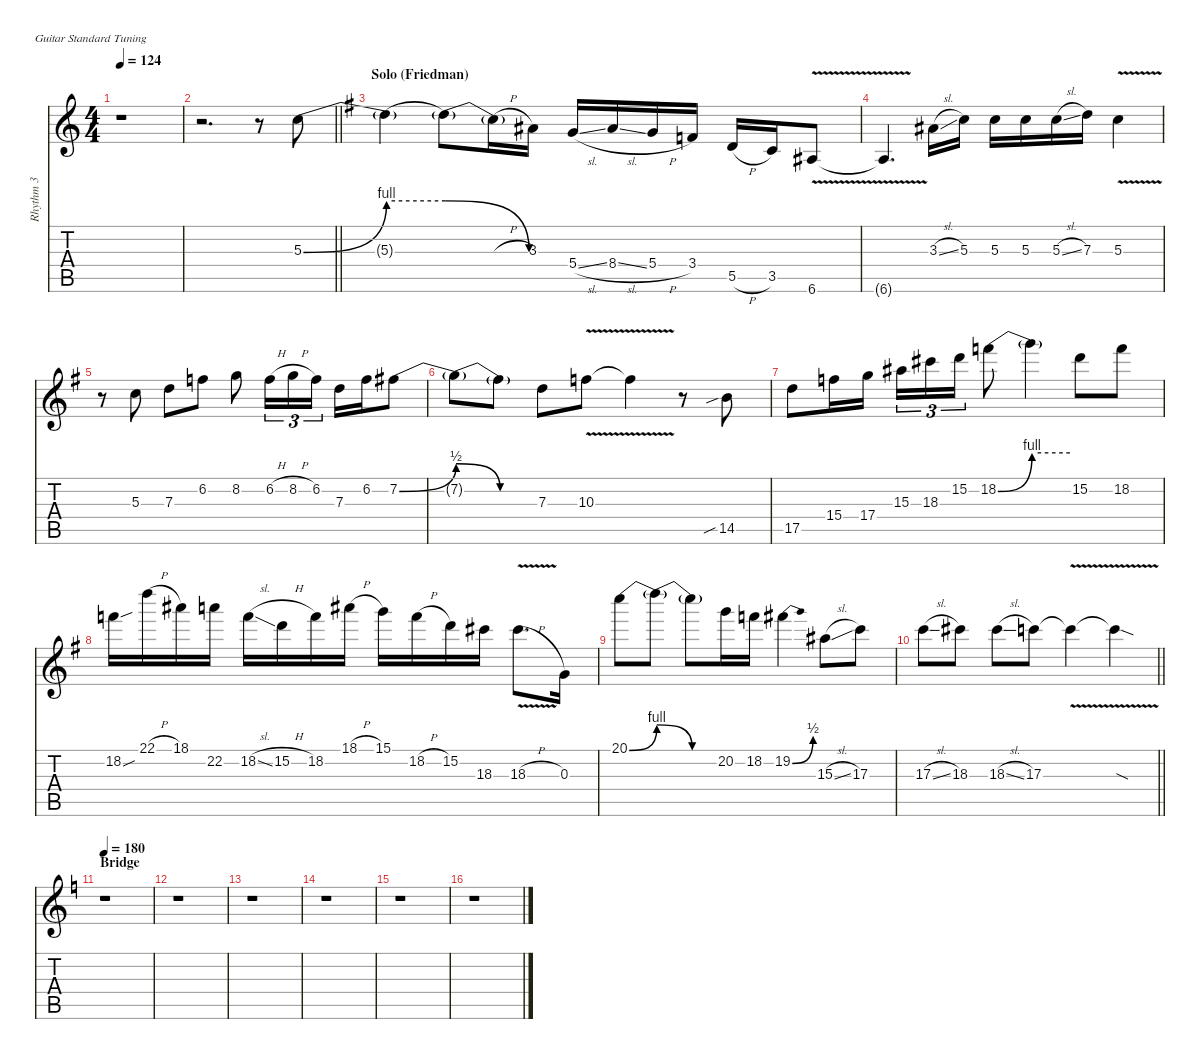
\defaultSystemsLayout 4
\hideDynamics
\bracketExtendMode nobrackets
\firstSystemTrackNameMode fullname
\otherSystemsTrackNameOrientation horizontal
\track ("Rhythm 3" "dist.guit.") {instrument distortionguitar}
\staff {score tabs}
\tuning (E4 B3 G3 D3 A2 E2)
\ts (4 4)
\tempo 124
\clef g2
\ks c
r.1{dy f beam Down} |
\barLineRight lightlight
r.2{d beam Down} r.8{beam Down} 5.3{be (bend 0 0 60 4)}.8{beam Down} |
\section ("" "Solo (Friedman)")
\ks g
5.3{be (hold 0 4 60 4) t}.4{beam Down} 5.3{be (release 0 4 60 0) t}.8{beam Down} 5.3{h t acc forcenatural}.16{beam Down} 3.3{acc #}.16{beam Down} 5.4{sl acc forcenatural}.16{beam Up} 8.4{sl acc #}.16{beam Up} 5.4{h acc forcenatural}.16{beam Up} 3.4{acc forcenatural}.16{beam Up} 5.5{h acc forcenatural}.16{beam Up} 3.5{acc forcenatural}.16{beam Up} 6.6{v acc #}.8{beam Up} |
6.6{v t acc #}.4{d beam Up} 3.3{sl acc #}.16{beam Down} 5.3{acc forcenatural}.16{beam Down} 5.3{acc forcenatural}.16{beam Down} 5.3{acc forcenatural}.16{beam Down} 5.3{sl acc forcenatural}.16{beam Down} 7.3{acc forcenatural}.16{beam Down} 5.3{v acc forcenatural}.4{beam Down} |
r.8{beam Down} 5.3{acc forcenatural}.8{beam Down} 7.3{acc forcenatural}.8{beam Down} 6.2{acc forcenatural}.8{beam Down} 8.2{acc forcenatural}.8{beam Down} 6.2{h acc forcenatural}.16{tu (3 2) beam Down} 8.2{h acc forcenatural}.16{tu (3 2) beam Down} 6.2{acc forcenatural}.16{tu (3 2) beam Down} 7.3{acc forcenatural}.16{beam Down} 6.2{acc forcenatural}.16{beam Down} 7.2{be (bend 0 0 60 2) acc #}.8{beam Down} |
7.2{be (release 0 2 60 0) t}.8{beam Down} 7.2{be (hold 0 0 60 0) t acc #}.8{beam Down} 7.3{acc forcenatural}.8{beam Down} 10.3{v acc forcenatural}.8{beam Down} 10.3{v t acc forcenatural}.4{beam Down} r.8{beam Down} 14.5{sib acc forcenatural}.8{beam Down} |
17.5{acc forcenatural}.8{beam Down} 15.4{acc forcenatural}.16{beam Down} 17.4{acc forcenatural}.16{beam Down} 15.3{acc #}.16{tu (3 2) beam Down} 18.3{acc #}.16{tu (3 2) beam Down} 15.2{acc forcenatural}.16{tu (3 2) beam Down} 18.2{be (bend 0 0 60 4) acc forcenatural}.8{beam Down} 18.2{be (hold 0 4 60 4) t}.4{beam Down} 15.2{acc forcenatural}.8{beam Down} 18.2{acc forcenatural}.8{beam Down} |
18.2{sou acc forcenatural}.16{beam Down} 22.1{h acc forcenatural}.16{beam Down} 18.1{acc #}.16{beam Down} 22.2{acc forcenatural}.16{beam Down} 18.2{sl acc forcenatural}.16{beam Down} 15.2{h acc forcenatural}.16{beam Down} 18.2{acc forcenatural}.16{beam Down} 18.1{h acc #}.16{beam Down} 15.1{acc forcenatural}.16{beam Down} 18.2{h acc forcenatural}.16{beam Down} 15.2{acc forcenatural}.16{beam Down} 18.3{acc #}.16{beam Down} 18.3{v h acc #}.8{d beam Down} 0.3{acc forcenatural}.16{beam Down} |
20.1{be (bend 0 0 60 4) acc forcenatural}.8{beam Down} 20.1{be (release 0 4 60 0) t}.8{beam Down} 20.1{be (hold 0 0 60 0) t acc forcenatural}.8{beam Down} 20.2{acc forcenatural}.16{beam Down} 18.2{acc forcenatural}.16{beam Down} 19.2{be (bend 0 0 15 2) acc #}.4{beam Down} 15.3{sl acc #}.8{beam Down} 17.3{acc forcenatural}.8{beam Down} |
\barLineRight lightlight
17.3{sl acc forcenatural}.8{beam Down} 18.3{acc #}.8{beam Down} 18.3{sl acc #}.8{beam Down} 17.3{acc forcenatural}.8{beam Down} 17.3{v t acc forcenatural}.4{beam Down} 17.3{v sod t acc forcenatural}.4{beam Down} |
\section ("" "Bridge")
\tempo 180
\ks c
r.1{beam Down} |
r.1{beam Down} |
r.1{beam Down} |
r.1{beam Down} |
r.1{beam Down} |
r.1{beam Down}
